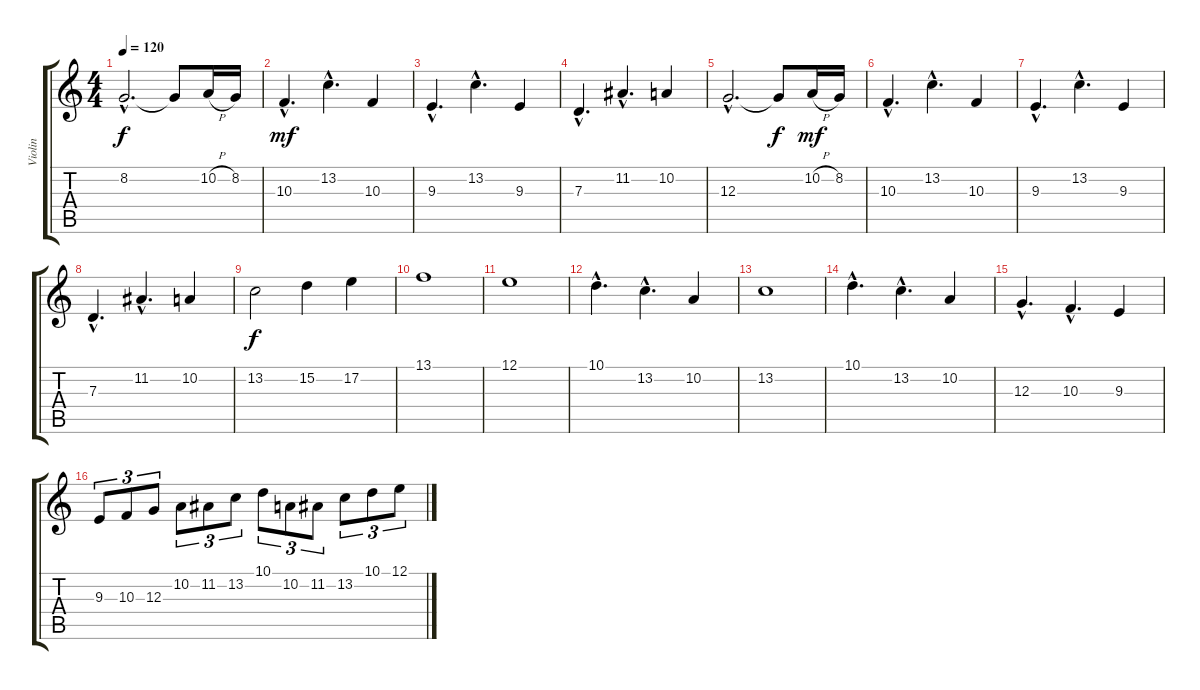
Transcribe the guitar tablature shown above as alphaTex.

\track ("Violin" "Violin") {instrument violin}
\staff {score tabs}
\tuning (E4 B3 G3 D3 A2 E2) {hide}
\ts (4 4)
\tempo 120
\clef g2
\ks c
8.2{hac t}.2{d dy f} 8.2{t}.8 10.2{h}.16 8.2.16 |
10.3{hac}.4{d dy mf} 13.2{hac}.4{d} 10.3.4 |
9.3{hac}.4{d} 13.2{hac}.4{d} 9.3.4 |
7.3{hac}.4{d} 11.2{hac}.4{d} 10.2.4 |
12.3{hac}.2{d} 12.3{t}.8{dy f} 10.2{h}.16{dy mf} 8.2.16 |
10.3{hac}.4{d} 13.2{hac}.4{d} 10.3.4 |
9.3{hac}.4{d} 13.2{hac}.4{d} 9.3.4 |
7.3{hac}.4{d} 11.2{hac}.4{d} 10.2.4 |
13.2.2{dy f} 15.2.4 17.2.4 |
13.1.1 |
12.1.1 |
10.1{hac}.4{d} 13.2{hac}.4{d} 10.2.4 |
13.2.1 |
10.1{hac}.4{d} 13.2{hac}.4{d} 10.2.4 |
12.3{hac}.4{d} 10.3{hac}.4{d} 9.3.4 |
9.3.8{tu (3 2)} 10.3.8{tu (3 2)} 12.3.8{tu (3 2)} 10.2.8{tu (3 2)} 11.2.8{tu (3 2)} 13.2.8{tu (3 2)} 10.1.8{tu (3 2)} 10.2.8{tu (3 2)} 11.2.8{tu (3 2)} 13.2.8{tu (3 2)} 10.1.8{tu (3 2)} 12.1.8{tu (3 2)}
